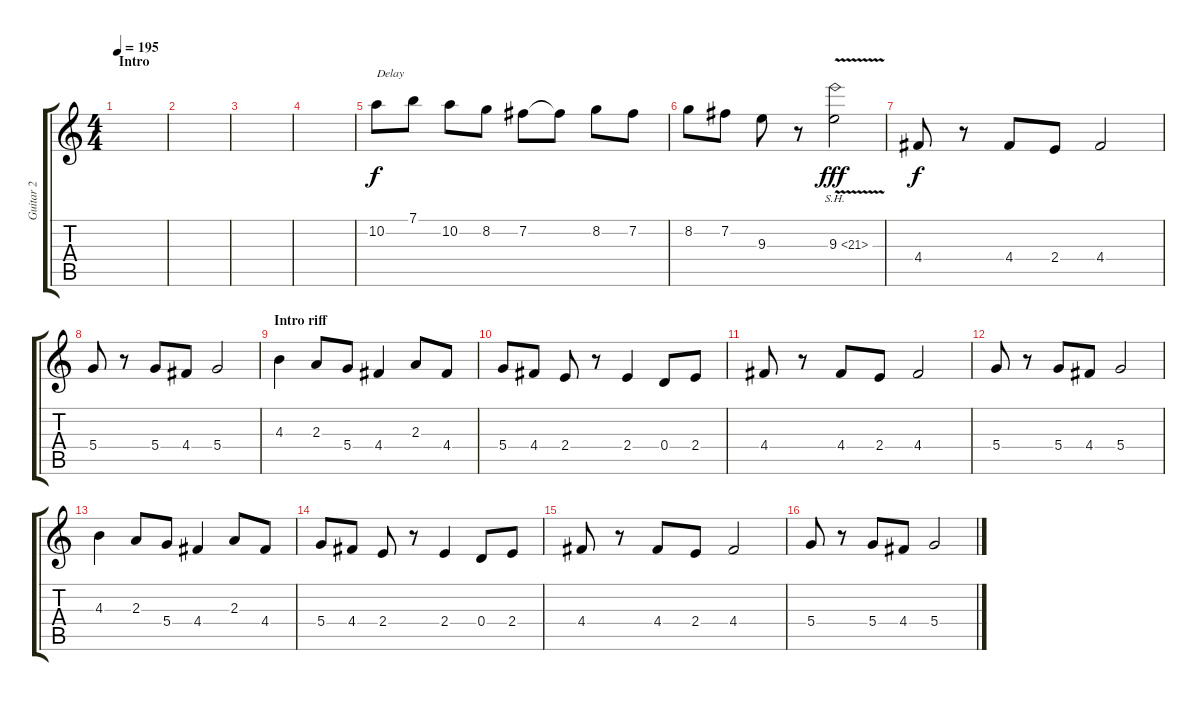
\track ("Guitar 2" "Guitar 2") {instrument distortionguitar}
\staff {score tabs}
\tuning (E4 B3 G3 D3 A2 E2) {hide}
\ts (4 4)
\section ("" "Intro")
\tempo 195
\clef g2
\ks c
|
|
|
|
10.2.8{txt "Delay" volume 12} 7.1.8 10.2.8 8.2.8 7.2.8 7.2{t}.8 8.2.8 7.2.8 |
8.2.8 7.2.8 9.3.8 r.8 9.3{sh 12 v}.2{dy fff} |
4.4.8{dy f volume 14} r.8 4.4.8 2.4.8 4.4.2 |
5.4.8 r.8 5.4.8 4.4.8 5.4.2 |
\section ("" "Intro riff")
4.3.4 2.3.8 5.4.8 4.4.4 2.3.8 4.4.8 |
5.4.8 4.4.8 2.4.8 r.8 2.4.4 0.4.8 2.4.8 |
4.4.8 r.8 4.4.8 2.4.8 4.4.2 |
5.4.8 r.8 5.4.8 4.4.8 5.4.2 |
4.3.4 2.3.8 5.4.8 4.4.4 2.3.8 4.4.8 |
5.4.8 4.4.8 2.4.8 r.8 2.4.4 0.4.8 2.4.8 |
4.4.8 r.8 4.4.8 2.4.8 4.4.2 |
5.4.8 r.8 5.4.8 4.4.8 5.4.2
